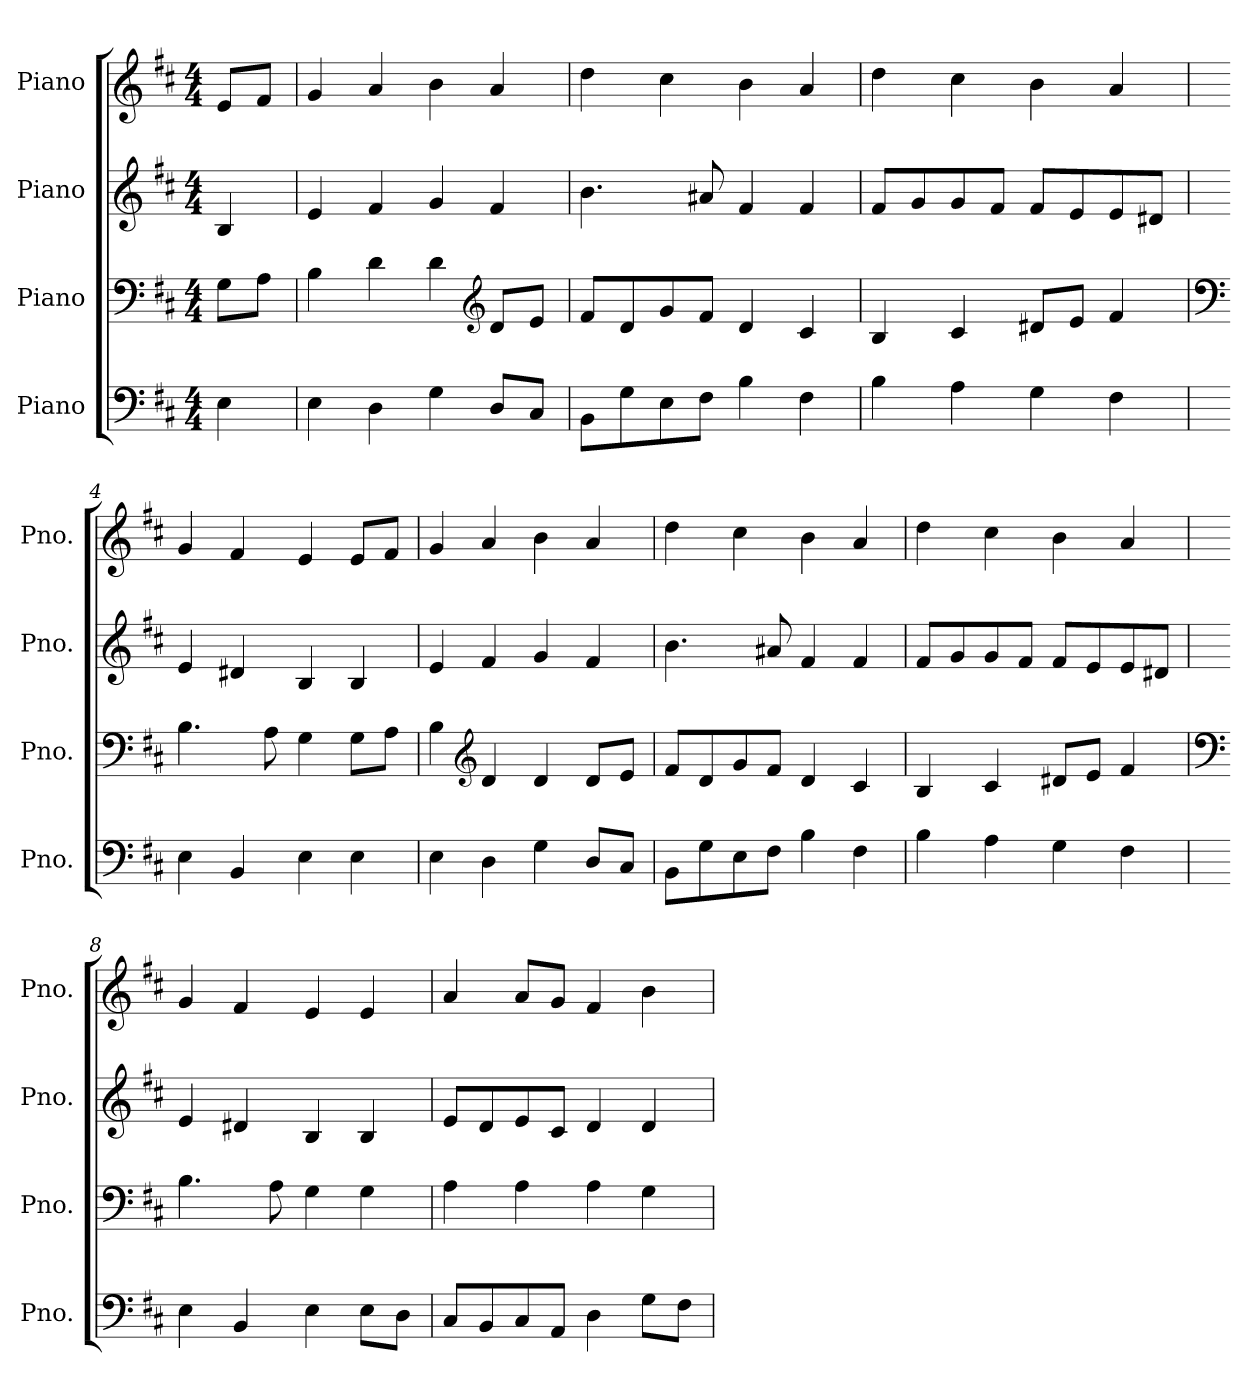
**kern	**kern	**kern	**kern
*part4	*part3	*part2	*part1
*staff4	*staff3	*staff2	*staff1
*I"Piano	*I"Piano	*I"Piano	*I"Piano
*I'Pno.	*I'Pno.	*I'Pno.	*I'Pno.
*clefF4	*clefF4	*clefG2	*clefG2
*k[f#c#]	*k[f#c#]	*k[f#c#]	*k[f#c#]
*M4/4	*M4/4	*M4/4	*M4/4
*MM96	*MM96	*MM96	*MM96
=	=	=	=
4E\	8G\L	4B/	8e/L
.	8A\J	.	8f#/J
=1	=1	=1	=1
4E\	4B\	4e/	4g/
4D\	4d\	4f#/	4a/
4G\	4d\	4g/	4b\
*	*clefG2	*	*
8D/L	8d/L	4f#/	4a/
8C#/J	8e/J	.	.
=2	=2	=2	=2
8BB\L	8f#/L	4.b\	4dd\
8G\	8d/	.	.
8E\	8g/	.	4cc#\
8F#\J	8f#/J	8a#X/	.
4B\	4d/	4f#/	4b\
4F#\	4c#/	4f#/	4a/
=3	=3	=3	=3
4B\	4B/	8f#/L	4dd\
.	.	8g/	.
4A\	4c#/	8g/	4cc#\
.	.	8f#/J	.
4G\	8d#X/L	8f#/L	4b\
.	8e/J	8e/	.
4F#\	4f#/	8e/	4a/
.	.	8d#X/J	.
=4	=4	=4	=4
*	*clefF4	*	*
4E\	4.B\	4e/	4g/
4BB/	.	4d#X/	4f#/
.	8A\	.	.
4E\	4G\	4B/	4e/
4E\	8G\L	4B/	8e/L
.	8A\J	.	8f#/J
=5	=5	=5	=5
4E\	4B\	4e/	4g/
*	*clefG2	*	*
4D\	4d/	4f#/	4a/
4G\	4d/	4g/	4b\
8D/L	8d/L	4f#/	4a/
8C#/J	8e/J	.	.
!!LO:LB:g=z
=6	=6	=6	=6
8BB\L	8f#/L	4.b\	4dd\
8G\	8d/	.	.
8E\	8g/	.	4cc#\
8F#\J	8f#/J	8a#X/	.
4B\	4d/	4f#/	4b\
4F#\	4c#/	4f#/	4a/
=7	=7	=7	=7
4B\	4B/	8f#/L	4dd\
.	.	8g/	.
4A\	4c#/	8g/	4cc#\
.	.	8f#/J	.
4G\	8d#X/L	8f#/L	4b\
.	8e/J	8e/	.
4F#\	4f#/	8e/	4a/
.	.	8d#X/J	.
=8	=8	=8	=8
*	*clefF4	*	*
4E\	4.B\	4e/	4g/
4BB/	.	4d#X/	4f#/
.	8A\	.	.
4E\	4G\	4B/	4e/
8E\L	4G\	4B/	4e/
8D\J	.	.	.
=9	=9	=9	=9
8C#/L	4A\	8e/L	4a/
8BB/	.	8d/	.
8C#/	4A\	8e/	8a/L
8AA/J	.	8c#/J	8g/J
4D\	4A\	4d/	4f#/
8G\L	4G\	4d/	4b\
8F#\J	.	.	.
=	=	=	=
*-	*-	*-	*-
